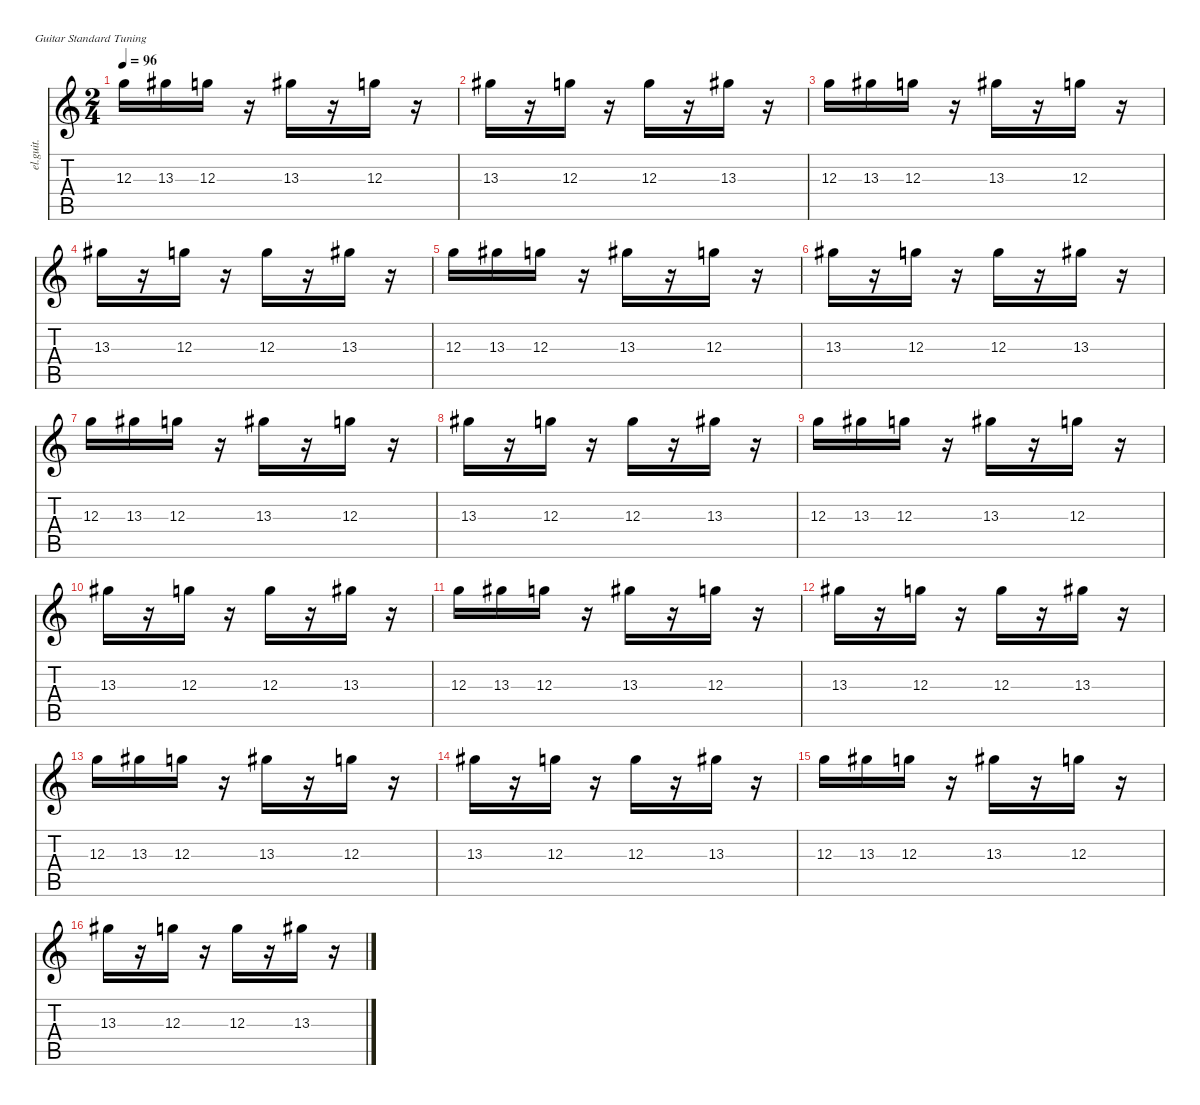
\defaultSystemsLayout 4
\hideDynamics
\bracketExtendMode nobrackets
\otherSystemsTrackNameOrientation horizontal
\track ("Guitar 1" "el.guit.") {instrument electricguitarclean}
\staff {score tabs}
\tuning (E4 B3 G3 D3 A2 E2)
\ts (2 4)
\tempo 96
\clef g2
\ks c
12.3.16{dy f} 13.3{acc #}.16 12.3.16 r.16 13.3{acc #}.16 r.16 12.3.16 r.16 |
13.3{acc #}.16 r.16 12.3.16 r.16 12.3.16 r.16 13.3{acc #}.16 r.16 |
12.3.16 13.3{acc #}.16 12.3.16 r.16 13.3{acc #}.16 r.16 12.3.16 r.16 |
13.3{acc #}.16 r.16 12.3.16 r.16 12.3.16 r.16 13.3{acc #}.16 r.16 |
12.3.16 13.3{acc #}.16 12.3.16 r.16 13.3{acc #}.16 r.16 12.3.16 r.16 |
13.3{acc #}.16 r.16 12.3.16 r.16 12.3.16 r.16 13.3{acc #}.16 r.16 |
12.3.16 13.3{acc #}.16 12.3.16 r.16 13.3{acc #}.16 r.16 12.3.16 r.16 |
13.3{acc #}.16 r.16 12.3.16 r.16 12.3.16 r.16 13.3{acc #}.16 r.16 |
12.3.16 13.3{acc #}.16 12.3.16 r.16 13.3{acc #}.16 r.16 12.3.16 r.16 |
13.3{acc #}.16 r.16 12.3.16 r.16 12.3.16 r.16 13.3{acc #}.16 r.16 |
12.3.16 13.3{acc #}.16 12.3.16 r.16 13.3{acc #}.16 r.16 12.3.16 r.16 |
13.3{acc #}.16 r.16 12.3.16 r.16 12.3.16 r.16 13.3{acc #}.16 r.16 |
12.3.16 13.3{acc #}.16 12.3.16 r.16 13.3{acc #}.16 r.16 12.3.16 r.16 |
13.3{acc #}.16 r.16 12.3.16 r.16 12.3.16 r.16 13.3{acc #}.16 r.16 |
12.3.16 13.3{acc #}.16 12.3.16 r.16 13.3{acc #}.16 r.16 12.3.16 r.16 |
13.3{acc #}.16 r.16 12.3.16 r.16 12.3.16 r.16 13.3{acc #}.16 r.16
